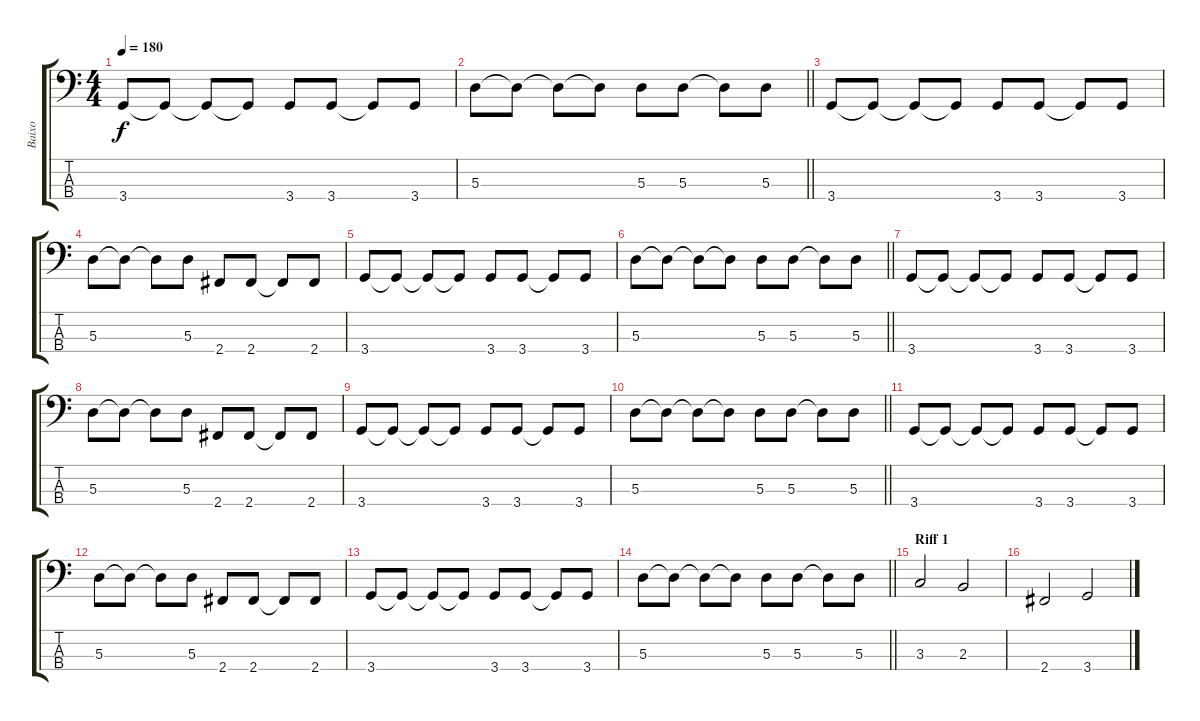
\track ("Baixo" "Baixo") {instrument electricbassfinger}
\staff {score tabs}
\tuning (G2 D2 A1 E1) {hide}
\ts (4 4)
\tempo 180
\clef f4
\ks c
3.4.8{dy f} 3.4{t}.8 3.4{t}.8 3.4{t}.8 3.4.8 3.4.8 3.4{t}.8 3.4.8 |
\barLineRight lightlight
5.3.8 5.3{t}.8 5.3{t}.8 5.3{t}.8 5.3.8 5.3.8 5.3{t}.8 5.3.8 |
3.4.8 3.4{t}.8 3.4{t}.8 3.4{t}.8 3.4.8 3.4.8 3.4{t}.8 3.4.8 |
5.3.8 5.3{t}.8 5.3{t}.8 5.3.8 2.4.8 2.4.8 2.4{t}.8 2.4.8 |
3.4.8 3.4{t}.8 3.4{t}.8 3.4{t}.8 3.4.8 3.4.8 3.4{t}.8 3.4.8 |
\barLineRight lightlight
5.3.8 5.3{t}.8 5.3{t}.8 5.3{t}.8 5.3.8 5.3.8 5.3{t}.8 5.3.8 |
3.4.8 3.4{t}.8 3.4{t}.8 3.4{t}.8 3.4.8 3.4.8 3.4{t}.8 3.4.8 |
5.3.8 5.3{t}.8 5.3{t}.8 5.3.8 2.4.8 2.4.8 2.4{t}.8 2.4.8 |
3.4.8 3.4{t}.8 3.4{t}.8 3.4{t}.8 3.4.8 3.4.8 3.4{t}.8 3.4.8 |
\barLineRight lightlight
5.3.8 5.3{t}.8 5.3{t}.8 5.3{t}.8 5.3.8 5.3.8 5.3{t}.8 5.3.8 |
3.4.8 3.4{t}.8 3.4{t}.8 3.4{t}.8 3.4.8 3.4.8 3.4{t}.8 3.4.8 |
5.3.8 5.3{t}.8 5.3{t}.8 5.3.8 2.4.8 2.4.8 2.4{t}.8 2.4.8 |
3.4.8 3.4{t}.8 3.4{t}.8 3.4{t}.8 3.4.8 3.4.8 3.4{t}.8 3.4.8 |
\barLineRight lightlight
5.3.8 5.3{t}.8 5.3{t}.8 5.3{t}.8 5.3.8 5.3.8 5.3{t}.8 5.3.8 |
\section ("" "Riff 1")
3.3.2 2.3.2 |
2.4.2 3.4.2
